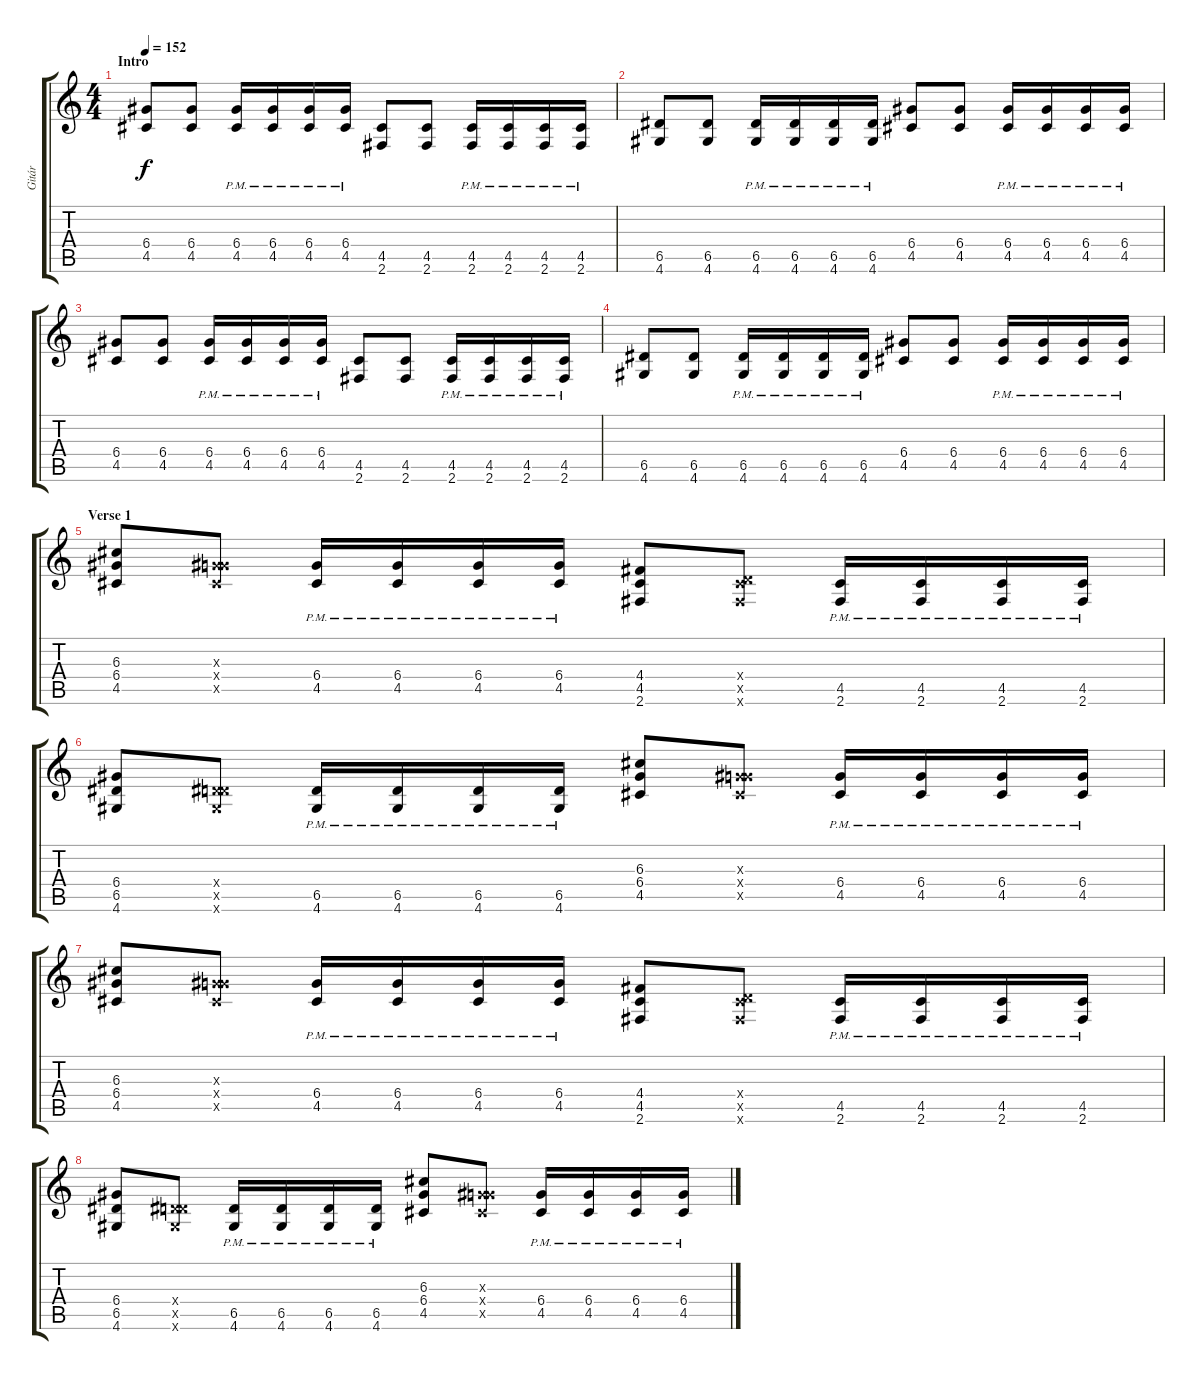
\track ("Gitár" "Gitár") {instrument distortionguitar}
\staff {score tabs}
\tuning (E4 B3 G3 D3 A2 E2) {hide}
\ts (4 4)
\section ("" "Intro")
\tempo 152
\clef g2
\ks c
(6.4 4.5).8{dy f instrument distortionguitar} (6.4 4.5).8 (6.4 4.5{pm}).16 (6.4 4.5{pm}).16 (6.4 4.5{pm}).16 (6.4 4.5{pm}).16 (4.5 2.6).8 (4.5 2.6).8 (4.5 2.6{pm}).16 (4.5 2.6{pm}).16 (4.5 2.6{pm}).16 (4.5 2.6{pm}).16 |
(6.5 4.6).8 (6.5 4.6).8 (6.5 4.6{pm}).16 (6.5 4.6{pm}).16 (6.5 4.6{pm}).16 (6.5 4.6{pm}).16 (6.4 4.5).8 (6.4 4.5).8 (6.4 4.5{pm}).16 (6.4 4.5{pm}).16 (6.4 4.5{pm}).16 (6.4 4.5{pm}).16 |
(6.4 4.5).8 (6.4 4.5).8 (6.4 4.5{pm}).16 (6.4 4.5{pm}).16 (6.4 4.5{pm}).16 (6.4 4.5{pm}).16 (4.5 2.6).8 (4.5 2.6).8 (4.5 2.6{pm}).16 (4.5 2.6{pm}).16 (4.5 2.6{pm}).16 (4.5 2.6{pm}).16 |
(6.5 4.6).8 (6.5 4.6).8 (6.5 4.6{pm}).16 (6.5 4.6{pm}).16 (6.5 4.6{pm}).16 (6.5 4.6{pm}).16 (6.4 4.5).8 (6.4 4.5).8 (6.4 4.5{pm}).16 (6.4 4.5{pm}).16 (6.4 4.5{pm}).16 (6.4 4.5{pm}).16 |
\section ("" "Verse 1")
(6.3 6.4 4.5).8 (0.3{x} 6.4{x} 4.5{x}).8 (6.4 4.5{pm}).16 (6.4 4.5{pm}).16 (6.4 4.5{pm}).16 (6.4 4.5{pm}).16 (4.4 4.5 2.6).8 (0.4{x} 4.5{x} 2.6{x}).8 (4.5{pm} 2.6{pm}).16 (4.5{pm} 2.6{pm}).16 (4.5{pm} 2.6{pm}).16 (4.5{pm} 2.6{pm}).16 |
(6.4 6.5 4.6).8 (0.4{x} 6.5{x} 4.6{x}).8 (6.5 4.6{pm}).16 (6.5 4.6{pm}).16 (6.5 4.6{pm}).16 (6.5 4.6{pm}).16 (6.3 6.4 4.5).8 (0.3{x} 6.4{x} 4.5{x}).8 (6.4 4.5{pm}).16 (6.4 4.5{pm}).16 (6.4 4.5{pm}).16 (6.4 4.5{pm}).16 |
(6.3 6.4 4.5).8 (0.3{x} 6.4{x} 4.5{x}).8 (6.4 4.5{pm}).16 (6.4 4.5{pm}).16 (6.4 4.5{pm}).16 (6.4 4.5{pm}).16 (4.4 4.5 2.6).8 (0.4{x} 4.5{x} 2.6{x}).8 (4.5 2.6{pm}).16 (4.5 2.6{pm}).16 (4.5 2.6{pm}).16 (4.5 2.6{pm}).16 |
(6.4 6.5 4.6).8 (0.4{x} 6.5{x} 4.6{x}).8 (6.5 4.6{pm}).16 (6.5 4.6{pm}).16 (6.5 4.6{pm}).16 (6.5 4.6{pm}).16 (6.3 6.4 4.5).8 (0.3{x} 6.4{x} 4.5{x}).8 (6.4 4.5{pm}).16 (6.4 4.5{pm}).16 (6.4 4.5{pm}).16 (6.4 4.5{pm}).16
